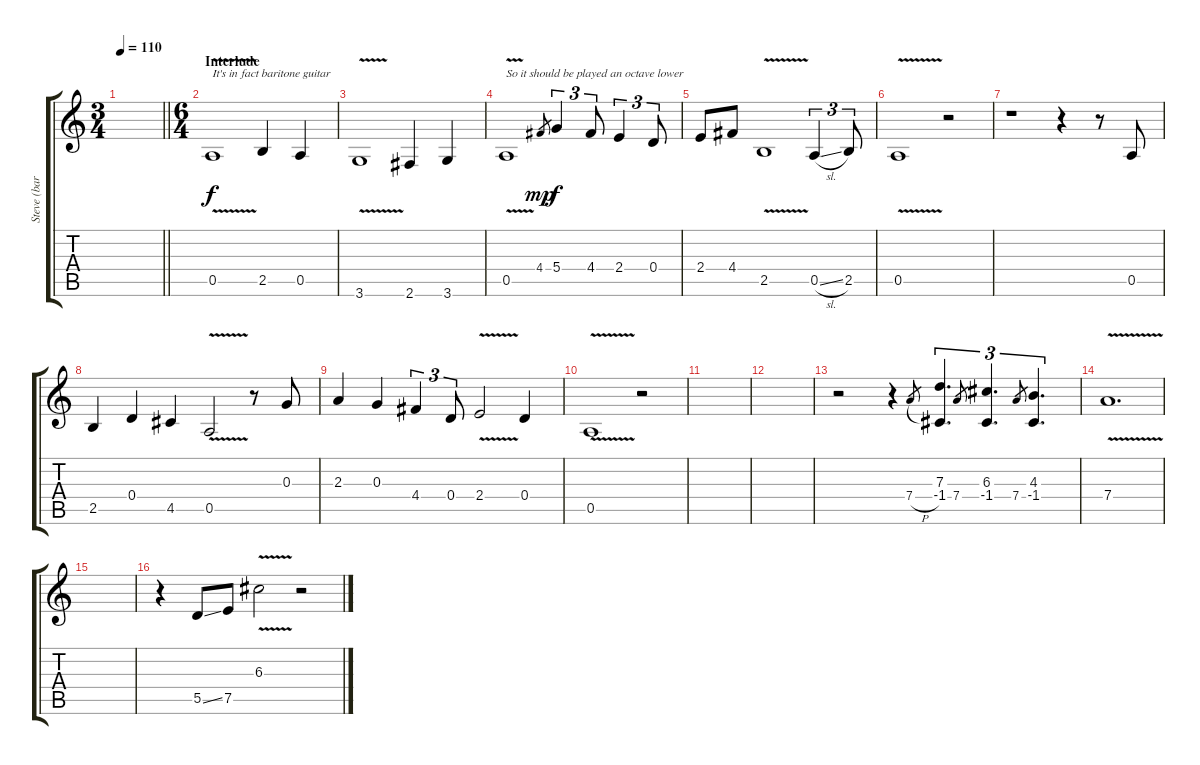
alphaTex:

\track ("Steve (baritone guitar)" "Steve (bar") {instrument electricguitarjazz}
\staff {score tabs}
\tuning (E4 B3 G3 D3 A2 E2) {hide}
\ts (3 4)
\tempo 110
\clef g2
\barLineRight lightlight
\ks c
|
\ts (6 4)
\section ("" "Interlude")
0.5{v}.1{txt "It's in fact baritone guitar"} 2.5.4 0.5.4 |
3.6{v}.1 2.6.4 3.6.4 |
0.5{v}.1{txt "So it should be played an octave lower"} 4.4.8{gr dy mp} 5.4.4{tu (3 2) dy f} 4.4.8{tu (3 2)} 2.4.4{tu (3 2)} 0.4.8{tu (3 2)} |
2.4.8 4.4.8 2.5{v}.1 0.5{sl}.4{tu (3 2)} 2.5.8{tu (3 2)} |
0.5{v}.1 r.2 |
r.1 r.4 r.8 0.5.8 |
2.5.4 0.4.4 4.5.4 0.5{v}.2 r.8 0.3.8 |
2.3.4 0.3.4 4.4.4{tu (3 2)} 0.4.8{tu (3 2)} 2.4{v}.2 0.4.4 |
0.5{v}.1 r.2 |
|
|
r.2 r.4 7.4{h}.8{gr} (7.3 -1.4).4{d tu (3 2)} 7.4.8{gr} (6.3 -1.4).4{d tu (3 2)} 7.4.8{gr} (4.3 -1.4).4{d tu (3 2)} |
7.4{v}.1{d} |
|
r.4 5.5{ss}.8 7.5.8 6.3{v}.2 r.2
